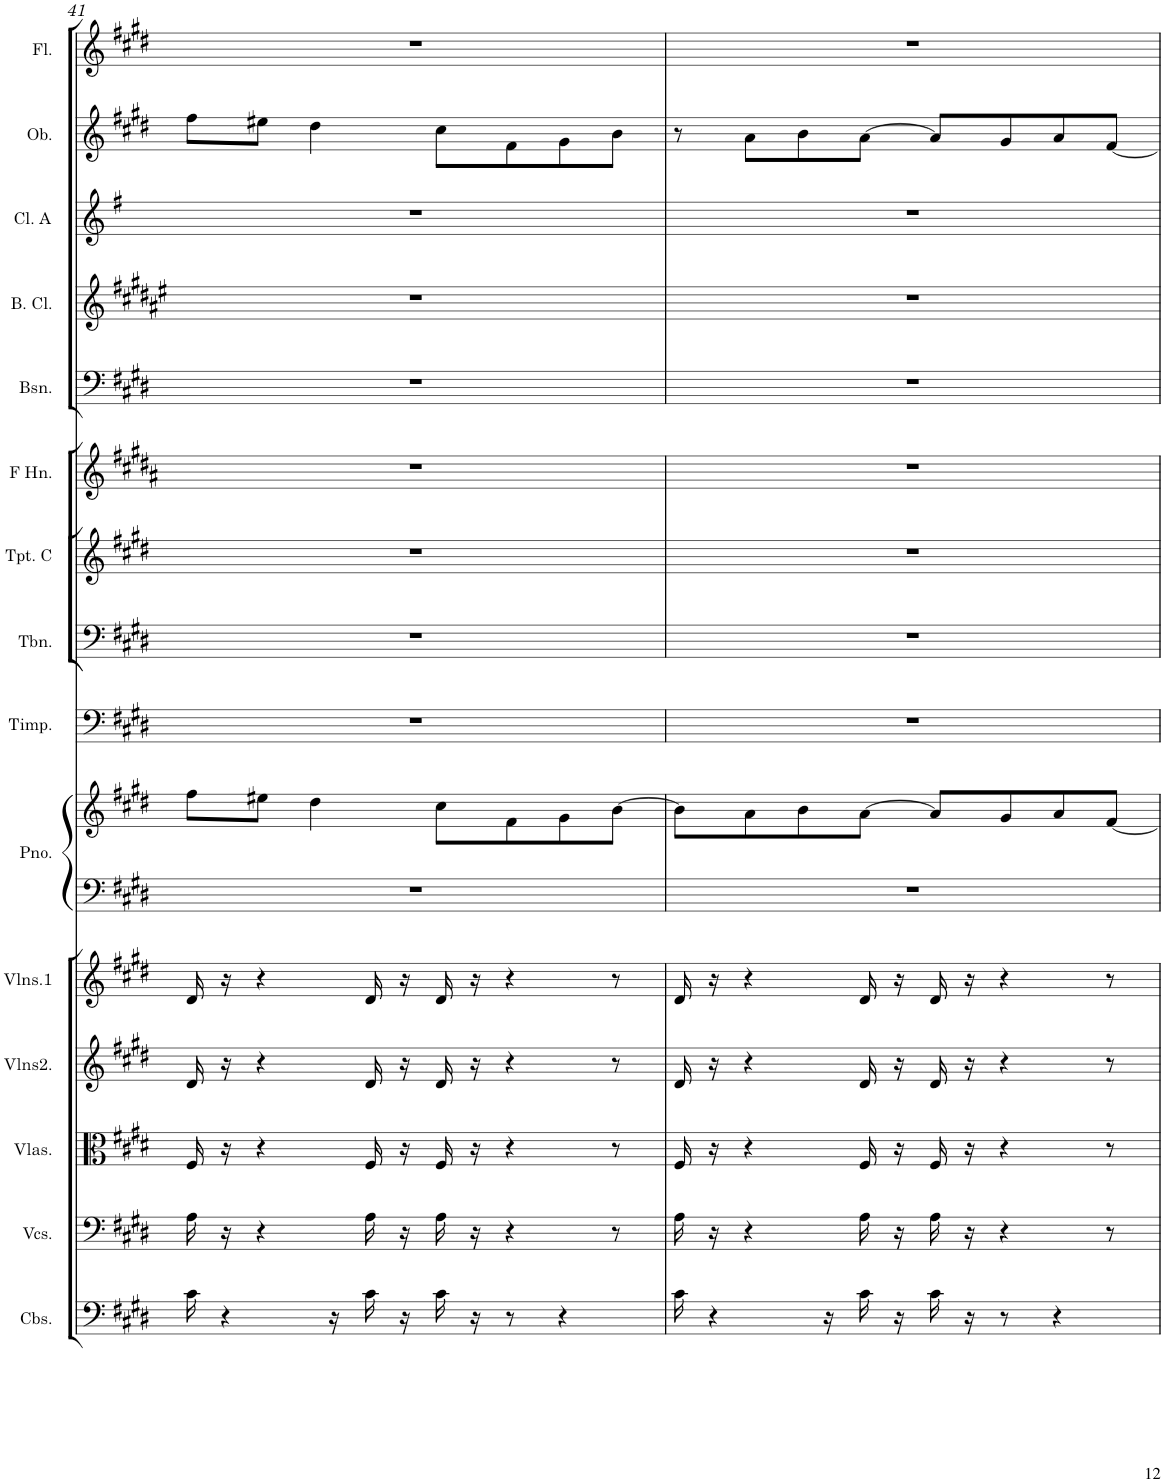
**kern	**kern	**kern	**kern	**kern	**kern	**kern	**kern	**kern	**kern	**kern	**kern	**kern	**kern	**kern	**kern
*part15	*part14	*part13	*part12	*part11	*part10	*part10	*part9	*part8	*part7	*part6	*part5	*part4	*part3	*part2	*part1
*staff16	*staff15	*staff14	*staff13	*staff12	*staff11	*staff10	*staff9	*staff8	*staff7	*staff6	*staff5	*staff4	*staff3	*staff2	*staff1
*I"Contrabass Section	*I"Violoncello Section	*I"Viola Section	*I"Violin Section2	*I"Violin Section1	*I"Grand Piano	*	*I"Timpani	*I"Trombone	*I"Trumpet C	*I"French Horn	*I"Bassoon	*I"Bass Clarinet	*I"Clarinet A	*I"Oboe	*I"Flute
*I'Cbs.	*I'Vcs.	*I'Vlas.	*I'Vlns2.	*I'Vlns.1	*I'Pno.	*	*I'Timp.	*I'Tbn.	*I'Tpt. C	*I'F Hn.	*I'Bsn.	*I'B. Cl.	*I'Cl. A	*I'Ob.	*I'Fl.
!!LO:PB:g=z
*clefF4	*clefF4	*clefC3	*clefG2	*clefG2	*clefF4	*clefG2	*clefF4	*clefF4	*clefG2	*clefG2	*clefF4	*clefG2	*clefG2	*clefG2	*clefG2
*Trd7c12	*	*	*	*	*	*	*	*	*Trd1c2	*Trd4c7	*	*Trd8c14	*Trd2c3	*	*
*k[f#c#g#d#]	*k[f#c#g#d#]	*k[f#c#g#d#]	*k[f#c#g#d#]	*k[f#c#g#d#]	*k[f#c#g#d#]	*k[f#c#g#d#]	*k[f#c#g#d#]	*k[f#c#g#d#]	*k[f#c#g#d#]	*k[f#c#g#d#a#]	*k[f#c#g#d#]	*k[f#c#g#d#a#e#]	*k[f#]	*k[f#c#g#d#]	*k[f#c#g#d#]
*E:	*E:	*E:	*E:	*E:	*E:	*E:	*E:	*E:	*	*	*E:	*	*	*E:	*E:
*M4/4	*M4/4	*M4/4	*M4/4	*M4/4	*M4/4	*M4/4	*M4/4	*M4/4	*M4/4	*M4/4	*M4/4	*M4/4	*M4/4	*M4/4	*M4/4
=41	=41	=41	=41	=41	=41	=41	=41	=41	=41	=41	=41	=41	=41	=41	=41
16c#\	16A\	16F#/	16d#/	16d#/	1r	8ff#\L	1r	1r	1r	1r	1r	1r	1r	8ff#\L	1r
4r	16r	16r	16r	16r	.	.	.	.	.	.	.	.	.	.	.
.	4r	4r	4r	4r	.	8ee#X\J	.	.	.	.	.	.	.	8ee#X\J	.
.	.	.	.	.	.	4dd#\	.	.	.	.	.	.	.	4dd#\	.
16r	.	.	.	.	.	.	.	.	.	.	.	.	.	.	.
16c#\	16A\	16F#/	16d#/	16d#/	.	.	.	.	.	.	.	.	.	.	.
16r	16r	16r	16r	16r	.	.	.	.	.	.	.	.	.	.	.
16c#\	16A\	16F#/	16d#/	16d#/	.	8cc#\L	.	.	.	.	.	.	.	8cc#\L	.
16r	16r	16r	16r	16r	.	.	.	.	.	.	.	.	.	.	.
8r	4r	4r	4r	4r	.	8f#\	.	.	.	.	.	.	.	8f#\	.
4r	.	.	.	.	.	8g#\	.	.	.	.	.	.	.	8g#\	.
.	8r	8r	8r	8r	.	[8b\J	.	.	.	.	.	.	.	8b\J	.
=42	=42	=42	=42	=42	=42	=42	=42	=42	=42	=42	=42	=42	=42	=42	=42
16c#\	16A\	16F#/	16d#/	16d#/	1r	8b\L]	1r	1r	1r	1r	1r	1r	1r	8r	1r
4r	16r	16r	16r	16r	.	.	.	.	.	.	.	.	.	.	.
.	4r	4r	4r	4r	.	8a\	.	.	.	.	.	.	.	8a\L	.
.	.	.	.	.	.	8b\	.	.	.	.	.	.	.	8b\	.
16r	.	.	.	.	.	.	.	.	.	.	.	.	.	.	.
16c#\	16A\	16F#/	16d#/	16d#/	.	[8a\J	.	.	.	.	.	.	.	[8a\J	.
16r	16r	16r	16r	16r	.	.	.	.	.	.	.	.	.	.	.
16c#\	16A\	16F#/	16d#/	16d#/	.	8a/L]	.	.	.	.	.	.	.	8a/L]	.
16r	16r	16r	16r	16r	.	.	.	.	.	.	.	.	.	.	.
8r	4r	4r	4r	4r	.	8g#/	.	.	.	.	.	.	.	8g#/	.
4r	.	.	.	.	.	8a/	.	.	.	.	.	.	.	8a/	.
.	8r	8r	8r	8r	.	[8f#/J	.	.	.	.	.	.	.	[8f#/J	.
=	=	=	=	=	=	=	=	=	=	=	=	=	=	=	=
*-	*-	*-	*-	*-	*-	*-	*-	*-	*-	*-	*-	*-	*-	*-	*-
